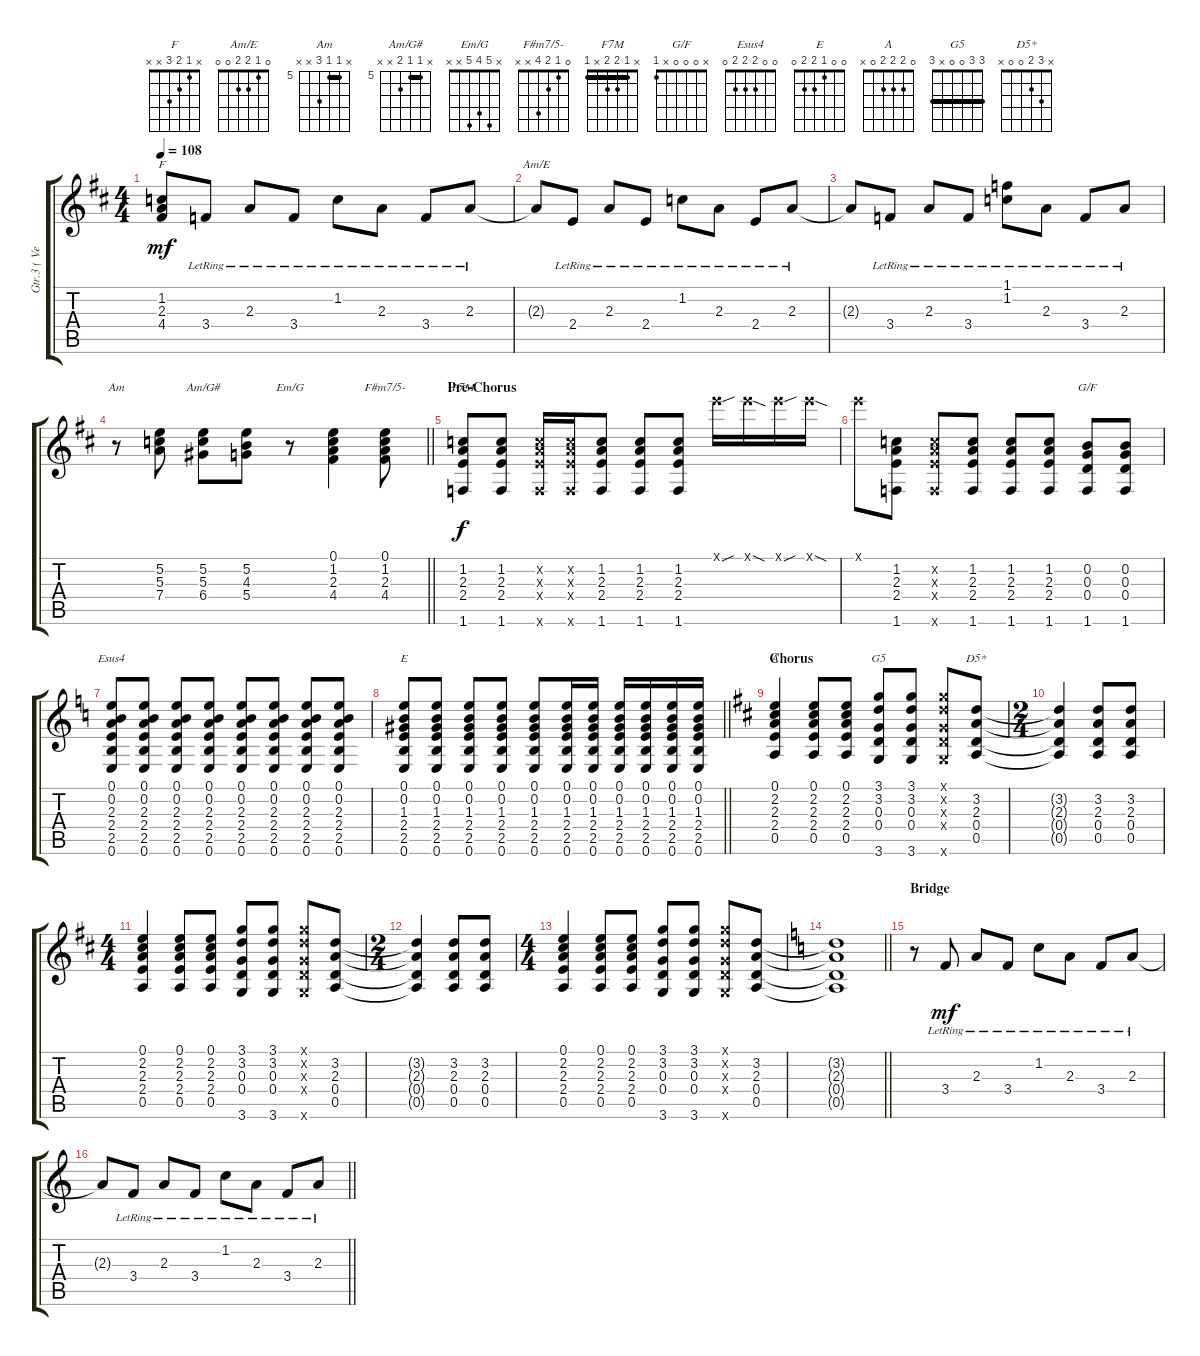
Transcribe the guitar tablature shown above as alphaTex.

\track ("Gtr.3 ( Verse and Riff reverb )" "Gtr.3 ( Ve") {instrument distortionguitar}
\staff {score tabs}
\tuning (E4 B3 G3 D3 A2 E2) {hide}
\chord ("F" x 1 2 3 x x)
\chord ("Am/E" 0 1 2 2 0 0)
\chord ("Am" x 5 5 7 x x) {firstfret 5 barre 5}
\chord ("Am/G#" x 5 5 6 x x) {firstfret 5 barre 5}
\chord ("Em/G" x 5 4 5 x x)
\chord ("F#m7/5-" 0 1 2 4 x x)
\chord ("F7M" x 1 2 2 x 1) {barre 1}
\chord ("G/F" x 0 0 0 x 1)
\chord ("Esus4" 0 0 2 2 2 0)
\chord ("E" 0 0 1 2 2 0)
\chord ("A" 0 2 2 2 0 x)
\chord ("G5" 3 3 0 0 x 3) {barre 3}
\chord ("D5*" x 3 2 0 0 x)
\ts (4 4)
\tempo 108
\clef g2
\ks d
(1.2{t} 2.3{t} 4.4{t}).8{ch "F" dy mf} 3.4{lr}.8 2.3{lr}.8 3.4{lr}.8 1.2{lr}.8 2.3{lr}.8 3.4{lr}.8 2.3{lr}.8 |
2.3{t}.8{ch "Am/E"} 2.4{lr}.8 2.3{lr}.8 2.4{lr}.8 1.2{lr}.8 2.3{lr}.8 2.4{lr}.8 2.3{lr}.8 |
2.3{t}.8 3.4{lr}.8 2.3{lr}.8 3.4{lr}.8 (1.1{lr} 1.2{lr}).8 2.3{lr}.8 3.4{lr}.8 2.3{lr}.8 |
\barLineRight lightlight
r.8{ch "Am" volume 3 instrument distortionguitar} (5.2 5.3 7.4).8 (5.2 5.3 6.4).8{ch "Am/G#"} (5.2 4.3 5.4).8 r.8{ch "Em/G"} (0.1 1.2 2.3 4.4).4 (0.1 1.2 2.3 4.4).8{ch "F#m7/5-"} |
\section ("" "Pre-Chorus")
(1.2 2.3 2.4 1.6).8{ch "F7M" dy f} (1.2 2.3 2.4 1.6).8 (1.2{x} 2.3{x} 2.4{x} 1.6{x}).16 (1.2{x} 2.3{x} 2.4{x} 1.6{x}).16 (1.2 2.3 2.4 1.6).8 (1.2 2.3 2.4 1.6).8 (1.2 2.3 2.4 1.6).8 12.1{sou x}.16 12.1{sod x}.16 12.1{sou x}.16 12.1{sod x}.16 |
12.1{x}.8 (1.2 2.3 2.4 1.6).8 (1.2{x} 2.3{x} 2.4{x} 1.6{x}).8 (1.2 2.3 2.4 1.6).8 (1.2 2.3 2.4 1.6).8 (1.2 2.3 2.4 1.6).8 (0.2 0.3 0.4 1.6).8{ch "G/F"} (0.2 0.3 0.4 1.6).8 |
\ks c
(0.1 0.2 2.3 2.4 2.5 0.6).8{ch "Esus4"} (0.1 0.2 2.3 2.4 2.5 0.6).8 (0.1 0.2 2.3 2.4 2.5 0.6).8 (0.1 0.2 2.3 2.4 2.5 0.6).8 (0.1 0.2 2.3 2.4 2.5 0.6).8 (0.1 0.2 2.3 2.4 2.5 0.6).8 (0.1 0.2 2.3 2.4 2.5 0.6).8 (0.1 0.2 2.3 2.4 2.5 0.6).8 |
\barLineRight lightlight
(0.1 0.2 1.3 2.4 2.5 0.6).8{ch "E"} (0.1 0.2 1.3 2.4 2.5 0.6).8 (0.1 0.2 1.3 2.4 2.5 0.6).8 (0.1 0.2 1.3 2.4 2.5 0.6).8 (0.1 0.2 1.3 2.4 2.5 0.6).8 (0.1 0.2 1.3 2.4 2.5 0.6).16 (0.1 0.2 1.3 2.4 2.5 0.6).16 (0.1 0.2 1.3 2.4 2.5 0.6).16 (0.1 0.2 1.3 2.4 2.5 0.6).16 (0.1 0.2 1.3 2.4 2.5 0.6).16 (0.1 0.2 1.3 2.4 2.5 0.6).16 |
\section ("" "Chorus")
\ks d
(0.1 2.2 2.3 2.4 0.5).4{ch "A"} (0.1 2.2 2.3 2.4 0.5).8 (0.1 2.2 2.3 2.4 0.5).8 (3.1 3.2 0.3 0.4 3.6).8{ch "G5"} (3.1 3.2 0.3 0.4 3.6).8 (3.1{x} 3.2{x} 0.3{x} 0.4{x} 3.6{x}).8 (3.2 2.3 0.4 0.5).8{ch "D5*"} |
\ts (2 4)
(3.2{t} 2.3{t} 0.4{t} 0.5{t}).4 (3.2 2.3 0.4 0.5).8 (3.2 2.3 0.4 0.5).8 |
\ts (4 4)
(0.1 2.2 2.3 2.4 0.5).4 (0.1 2.2 2.3 2.4 0.5).8 (0.1 2.2 2.3 2.4 0.5).8 (3.1 3.2 0.3 0.4 3.6).8 (3.1 3.2 0.3 0.4 3.6).8 (3.1{x} 3.2{x} 0.3{x} 0.4{x} 3.6{x}).8 (3.2 2.3 0.4 0.5).8 |
\ts (2 4)
(3.2{t} 2.3{t} 0.4{t} 0.5{t}).4 (3.2 2.3 0.4 0.5).8 (3.2 2.3 0.4 0.5).8 |
\ts (4 4)
(0.1 2.2 2.3 2.4 0.5).4 (0.1 2.2 2.3 2.4 0.5).8 (0.1 2.2 2.3 2.4 0.5).8 (3.1 3.2 0.3 0.4 3.6).8 (3.1 3.2 0.3 0.4 3.6).8 (3.1{x} 3.2{x} 0.3{x} 0.4{x} 3.6{x}).8 (3.2 2.3 0.4 0.5).8 |
\barLineRight lightlight
\ks c
(3.2{t} 2.3{t} 0.4{t} 0.5{t}).1 |
\section ("" "Bridge")
r.8{volume 16 instrument electricguitarclean} 3.4{lr}.8{dy mf} 2.3{lr}.8 3.4{lr}.8 1.2{lr}.8 2.3{lr}.8 3.4{lr}.8 2.3{lr}.8 |
\barLineRight lightlight
2.3{t}.8 3.4{lr}.8 2.3{lr}.8 3.4{lr}.8 1.2{lr}.8 2.3{lr}.8 3.4{lr}.8 2.3{lr}.8
